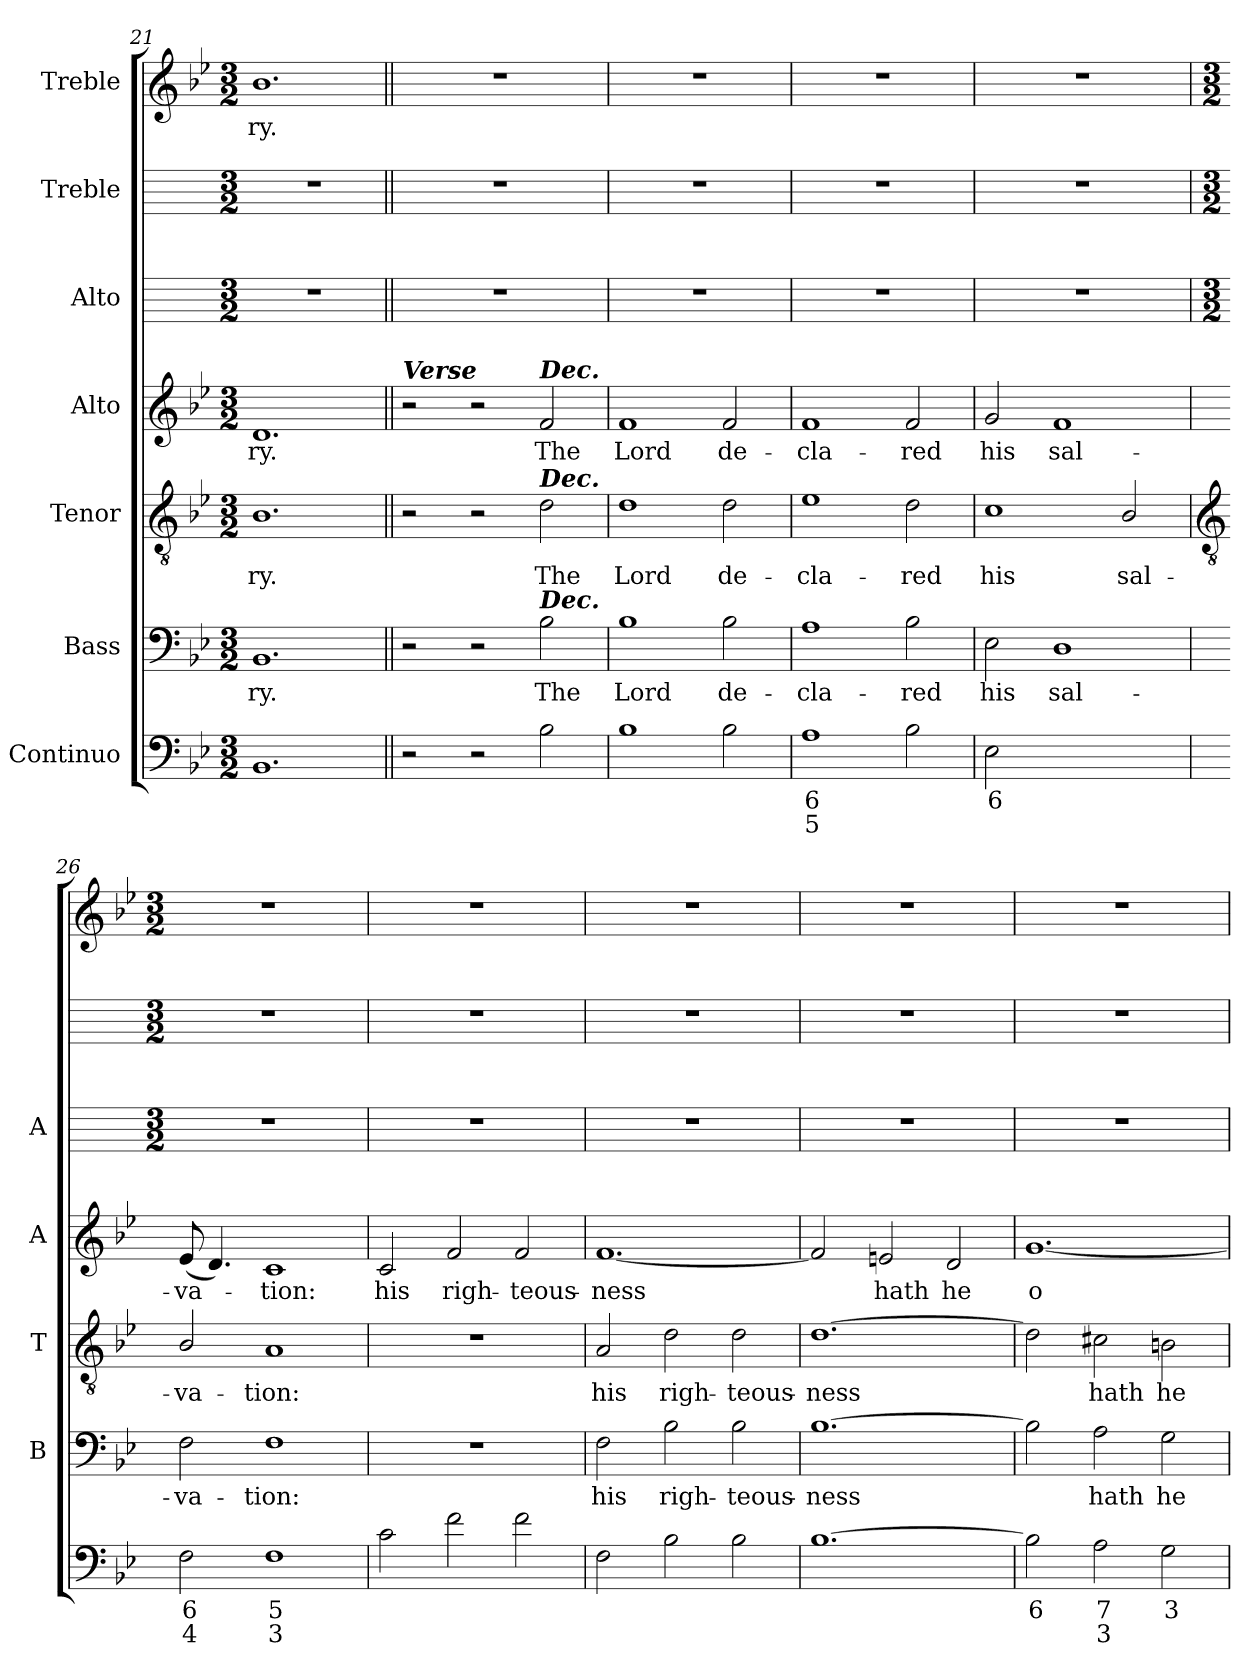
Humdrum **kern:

**kern	**text	**text	**kern	**text	**kern	**text	**kern	**text	**kern	**kern	**kern	**text
*part7	*part7	*part7	*part6	*part6	*part5	*part5	*part4	*part4	*part3	*part2	*part1	*part1
*staff7	*staff7	*staff7	*staff6	*staff6	*staff5	*staff5	*staff4	*staff4	*staff3	*staff2	*staff1	*staff1
*I"Continuo	*	*	*I"Bass	*	*I"Tenor	*	*I"Alto	*	*I"Alto	*I"Treble	*I"Treble	*
*	*	*	*I'B	*	*I'T	*	*I'A	*	*I'A	*	*	*
*clefF4	*	*	*clefF4	*	*clefGv2	*	*clefG2	*	*	*	*clefG2	*
*k[b-e-]	*	*	*k[b-e-]	*	*k[b-e-]	*	*k[b-e-]	*	*	*	*k[b-e-]	*
*B-:	*	*	*B-:	*	*B-:	*	*B-:	*	*	*	*B-:	*
*M3/2	*	*	*M3/2	*	*M3/2	*	*M3/2	*	*M3/2	*M3/2	*M3/2	*
=21	=21	=21	=21	=21	=21	=21	=21	=21	=21	=21	=21	=21
!	!	!	!	!LO:LY:b	!	!LO:LY:b	!	!LO:LY:b	!	!	!	!LO:LY:b
1.BB-	.	.	1.BB-	-ry.	1.B-	-ry.	1.d	-ry.	1.r	1.r	1.b-	-ry.
=22||	=22||	=22||	=22||	=22||	=22||	=22||	=22||	=22||	=22||	=22||	=22||	=22||
!	!	!	!	!	!	!	!LO:TX:a:Bi:t=Verse	!	!	!	!	!
!	!	!	!	!	!	!	!	!	!	!	!LO:N:vis=1	!
2r	.	.	2r	.	2r	.	2r	.	1.r	1.r	1.r	.
2r	.	.	2r	.	2r	.	2r	.	.	.	.	.
!	!	!	!	!	!	!	!LO:TX:a:Bi:t=Dec.	!	!	!	!	!
!	!	!	!	!	!LO:TX:a:Bi:t=Dec.	!	!	!	!	!	!	!
!	!	!	!LO:TX:a:Bi:t=Dec.	!	!	!	!	!	!	!	!	!
!	!	!	!	!LO:LY:b	!	!LO:LY:b	!	!LO:LY:b	!	!	!	!
2B-	.	.	2B-	The	2d	The	2f	The	.	.	.	.
=23	=23	=23	=23	=23	=23	=23	=23	=23	=23	=23	=23	=23
!	!	!	!	!LO:LY:b	!	!LO:LY:b	!	!LO:LY:b	!	!	!LO:N:vis=1	!
1B-	.	.	1B-	Lord	1d	Lord	1f	Lord	1.r	1.r	1.r	.
!	!	!	!	!LO:LY:b	!	!LO:LY:b	!	!LO:LY:b	!	!	!	!
2B-	.	.	2B-	de-	2d	de-	2f	de-	.	.	.	.
=24	=24	=24	=24	=24	=24	=24	=24	=24	=24	=24	=24	=24
!	!LO:LY:b	!LO:LY:b	!	!LO:LY:b	!	!LO:LY:b	!	!LO:LY:b	!	!	!LO:N:vis=1	!
1A	6	5	1A	-cla-	1e-	-cla-	1f	-cla-	1.r	1.r	1.r	.
!	!	!	!	!LO:LY:b	!	!LO:LY:b	!	!LO:LY:b	!	!	!	!
2B-	.	.	2B-	-red	2d	-red	2f	-red	.	.	.	.
=25	=25	=25	=25	=25	=25	=25	=25	=25	=25	=25	=25	=25
!	!LO:LY:b	!	!	!LO:LY:b	!	!LO:LY:b	!	!LO:LY:b	!	!	!LO:N:vis=1	!
2E-	6	.	2E-	his	1c	his	2g	his	1.r	1.r	1.r	.
!	!LO:LY:b	!	!	!LO:LY:b	!	!	!	!LO:LY:b	!	!	!	!
[2Dyy	7	.	1D	sal-	.	.	1f	sal-	.	.	.	.
!	!LO:LY:b	!	!	!	!	!LO:LY:b	!	!	!	!	!	!
2Dyy]	6	.	.	.	2B-/	sal-	.	.	.	.	.	.
!!LO:LB:g=z
=26	=26	=26	=26	=26	=26	=26	=26	=26	=26	=26	=26	=26
*	*	*	*	*	*clefGv2	*	*	*	*	*	*	*
*	*	*	*	*	*	*	*	*	*M3/2	*M3/2	*M3/2	*
!	!LO:LY:b	!LO:LY:b	!	!LO:LY:b	!	!LO:LY:b	!	!LO:LY:b	!	!	!	!
2F	6	4	2F	-va-	2B-/	-va-	(<8e-	-va-	1.r	1.r	1.r	.
.	.	.	.	.	.	.	4.d)	.	.	.	.	.
!	!LO:LY:b	!LO:LY:b	!	!LO:LY:b	!	!LO:LY:b	!	!LO:LY:b	!	!	!	!
1F	5	3	1F	-tion:	1A	-tion:	1c	tion:	.	.	.	.
=27	=27	=27	=27	=27	=27	=27	=27	=27	=27	=27	=27	=27
!	!	!	!LO:N:vis=1	!	!LO:N:vis=1	!	!	!LO:LY:b	!	!	!	!
2c	.	.	1.r	.	1.r	.	2c	his	1.r	1.r	1.r	.
!	!	!	!	!	!	!	!	!LO:LY:b	!	!	!	!
2f	.	.	.	.	.	.	2f	righ-	.	.	.	.
!	!	!	!	!	!	!	!	!LO:LY:b	!	!	!	!
2f	.	.	.	.	.	.	2f	-teous-	.	.	.	.
=28	=28	=28	=28	=28	=28	=28	=28	=28	=28	=28	=28	=28
!	!	!	!	!LO:LY:b	!	!LO:LY:b	!	!LO:LY:b	!	!	!	!
2F	.	.	2F	his	2A	his	[1.f	-ness	1.r	1.r	1.r	.
!	!	!	!	!LO:LY:b	!	!LO:LY:b	!	!	!	!	!	!
2B-	.	.	2B-	righ-	2d	righ-	.	.	.	.	.	.
!	!	!	!	!LO:LY:b	!	!LO:LY:b	!	!	!	!	!	!
2B-	.	.	2B-	-teous-	2d	-teous-	.	.	.	.	.	.
=29	=29	=29	=29	=29	=29	=29	=29	=29	=29	=29	=29	=29
!	!	!	!	!LO:LY:b	!	!LO:LY:b	!	!	!	!	!	!
[1.B-	.	.	[1.B-	-ness	[1.d	-ness	2f]	.	1.r	1.r	1.r	.
!	!	!	!	!	!	!	!	!LO:LY:b	!	!	!	!
.	.	.	.	.	.	.	2en	hath	.	.	.	.
!	!	!	!	!	!	!	!	!LO:LY:b	!	!	!	!
.	.	.	.	.	.	.	2d	he	.	.	.	.
=30	=30	=30	=30	=30	=30	=30	=30	=30	=30	=30	=30	=30
!	!LO:LY:b	!	!	!	!	!	!	!LO:LY:b	!	!	!	!
2B-]	6	.	2B-]	.	2d]	.	[1.g	o-	1.r	1.r	1.r	.
!	!LO:LY:b	!LO:LY:b	!	!LO:LY:b	!	!LO:LY:b	!	!	!	!	!	!
2A	7	3	2A	hath	2c#X	hath	.	.	.	.	.	.
!	!LO:LY:b	!	!	!LO:LY:b	!	!LO:LY:b	!	!	!	!	!	!
2G	3	.	2G	he	2Bn	he	.	.	.	.	.	.
=	=	=	=	=	=	=	=	=	=	=	=	=
*-	*-	*-	*-	*-	*-	*-	*-	*-	*-	*-	*-	*-
